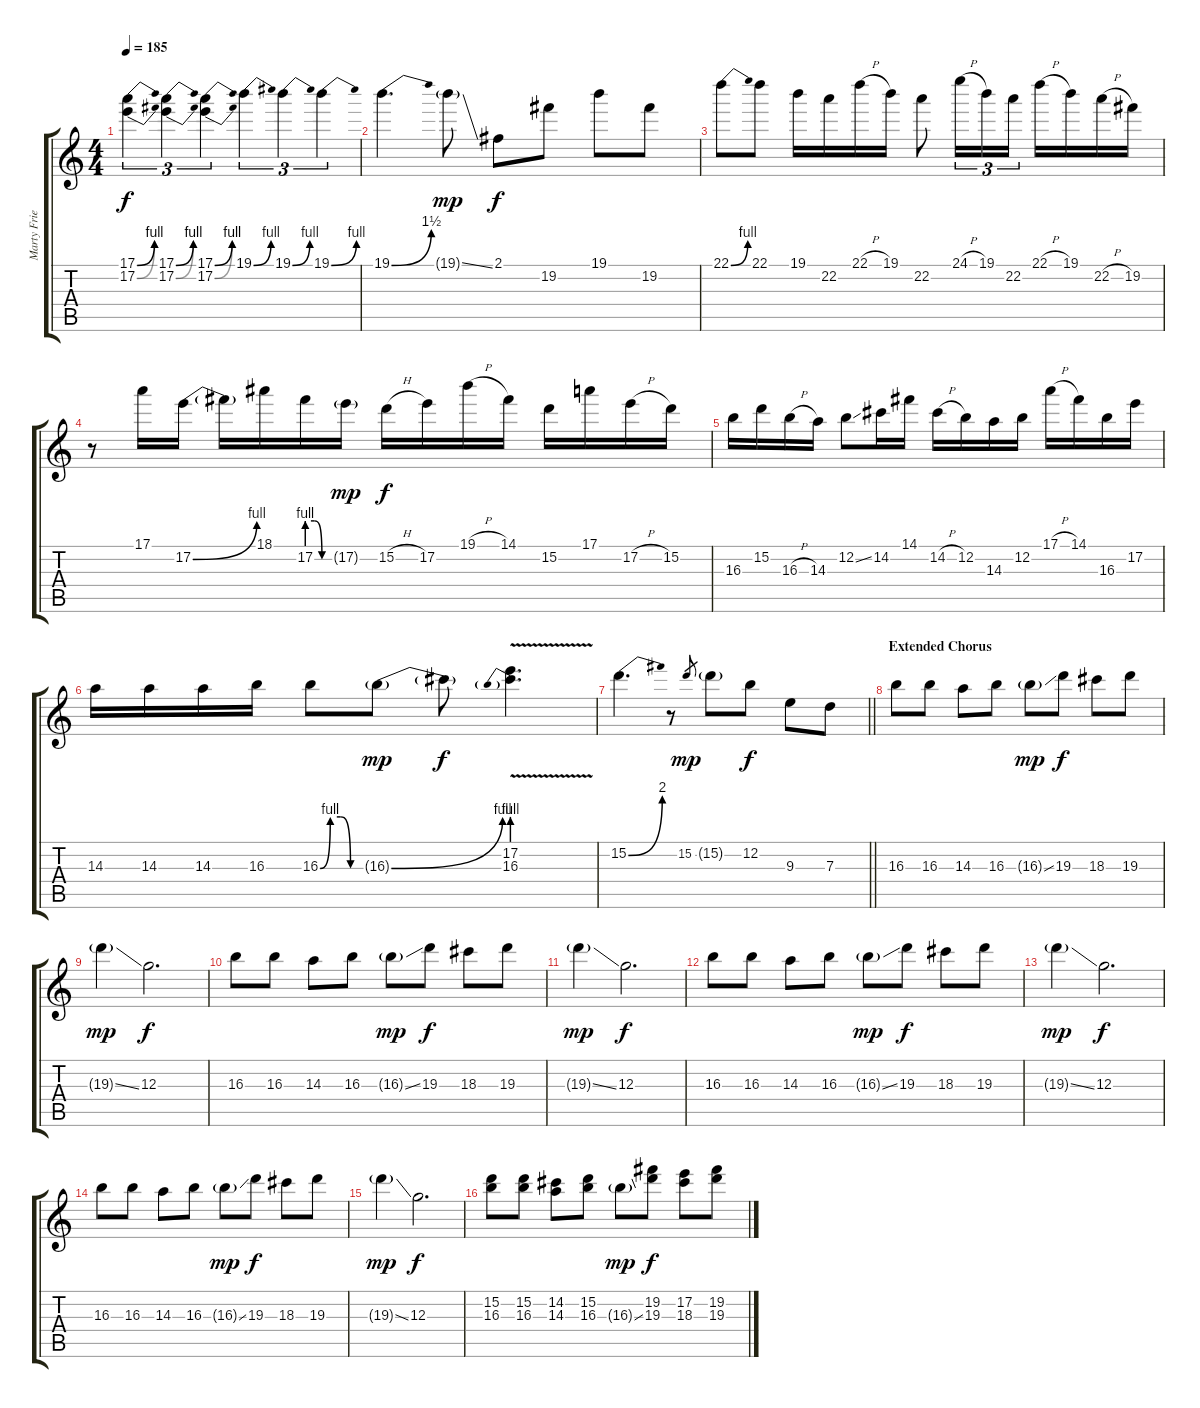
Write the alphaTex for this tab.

\track ("Marty Friedman" "Marty Frie") {instrument overdrivenguitar}
\staff {score tabs}
\tuning (E4 B3 G3 D3 A2 E2) {hide}
\ts (4 4)
\tempo 185
\clef g2
\ks c
(17.1{be (bend 0 0 60 4)} 17.2{be (bend 0 0 60 4)}).4{tu (3 2) dy f} (17.1{be (bend 0 0 60 4)} 17.2{be (bend 0 0 60 4)}).4{tu (3 2)} (17.1{be (bend 0 0 60 4)} 17.2{be (bend 0 0 60 4)}).4{tu (3 2)} 19.1{be (bend 0 0 60 4)}.4{tu (3 2)} 19.1{be (bend 0 0 60 4)}.4{tu (3 2)} 19.1{be (bend 0 0 60 4)}.4{tu (3 2)} |
19.1{be (bend 0 0 60 6)}.4{d} 19.1{ss g}.8{dy mp} 2.1.8{dy f} 19.2.8 19.1.8 19.2.8 |
22.1{be (bend 0 0 60 4)}.8 22.1.8 19.1.16 22.2.16 22.1{h}.16 19.1.16 22.2.8 24.1{h}.16{tu (3 2)} 19.1.16{tu (3 2)} 22.2.16{tu (3 2)} 22.1{h}.16 19.1.16 22.2{h}.16 19.2.16 |
r.8 17.1.16 17.2{be (bend 0 0 60 4)}.16 17.2{t}.16 18.1.16 17.2{be (custom 0 4 20 4 40 0 60 0)}.16 17.2{g}.16{dy mp} 15.2{h}.16{dy f} 17.2.16 19.1{h}.16 14.1.16 15.2.16 17.1.16 17.2{h}.16 15.2.16 |
16.3.16 15.2.16 16.3{h}.16 14.3.16 12.2{ss}.8 14.2.16 14.1.16 14.2{h}.16 12.2.16 14.3.16 12.2.16 17.1{h}.16 14.1.16 16.3.16 17.2.16 |
14.3.16 14.3.16 14.3.16 16.3.16 16.3{be (custom 0 0 15 4 30 4 45 0 60 0)}.8 16.3{be (bend 0 0 60 4) g}.8{dy mp} 16.3{t}.8{dy f} (17.2{v} 16.3{be (prebend 0 4 60 4) v}).4{d} |
\barLineRight lightlight
15.2{be (bend 0 0 60 8)}.4{d} r.8 15.2.8{gr dy mp} 15.2{g}.8 12.2.8{dy f} 9.3.8 7.3.8 |
\section ("" "Extended Chorus")
16.3.8 16.3.8 14.3.8 16.3.8 16.3{ss g}.8{dy mp} 19.3.8{dy f} 18.3.8 19.3.8 |
19.3{ss g}.4{dy mp} 12.3.2{d dy f} |
16.3.8 16.3.8 14.3.8 16.3.8 16.3{ss g}.8{dy mp} 19.3.8{dy f} 18.3.8 19.3.8 |
19.3{ss g}.4{dy mp} 12.3.2{d dy f} |
16.3.8 16.3.8 14.3.8 16.3.8 16.3{ss g}.8{dy mp} 19.3.8{dy f} 18.3.8 19.3.8 |
19.3{ss g}.4{dy mp} 12.3.2{d dy f} |
16.3.8 16.3.8 14.3.8 16.3.8 16.3{ss g}.8{dy mp} 19.3.8{dy f} 18.3.8 19.3.8 |
19.3{ss g}.4{dy mp} 12.3.2{d dy f} |
(15.2 16.3).8 (15.2 16.3).8 (14.2 14.3).8 (15.2 16.3).8 16.3{ss g}.8{dy mp} (19.2 19.3).8{dy f} (17.2 18.3).8 (19.2 19.3).8
